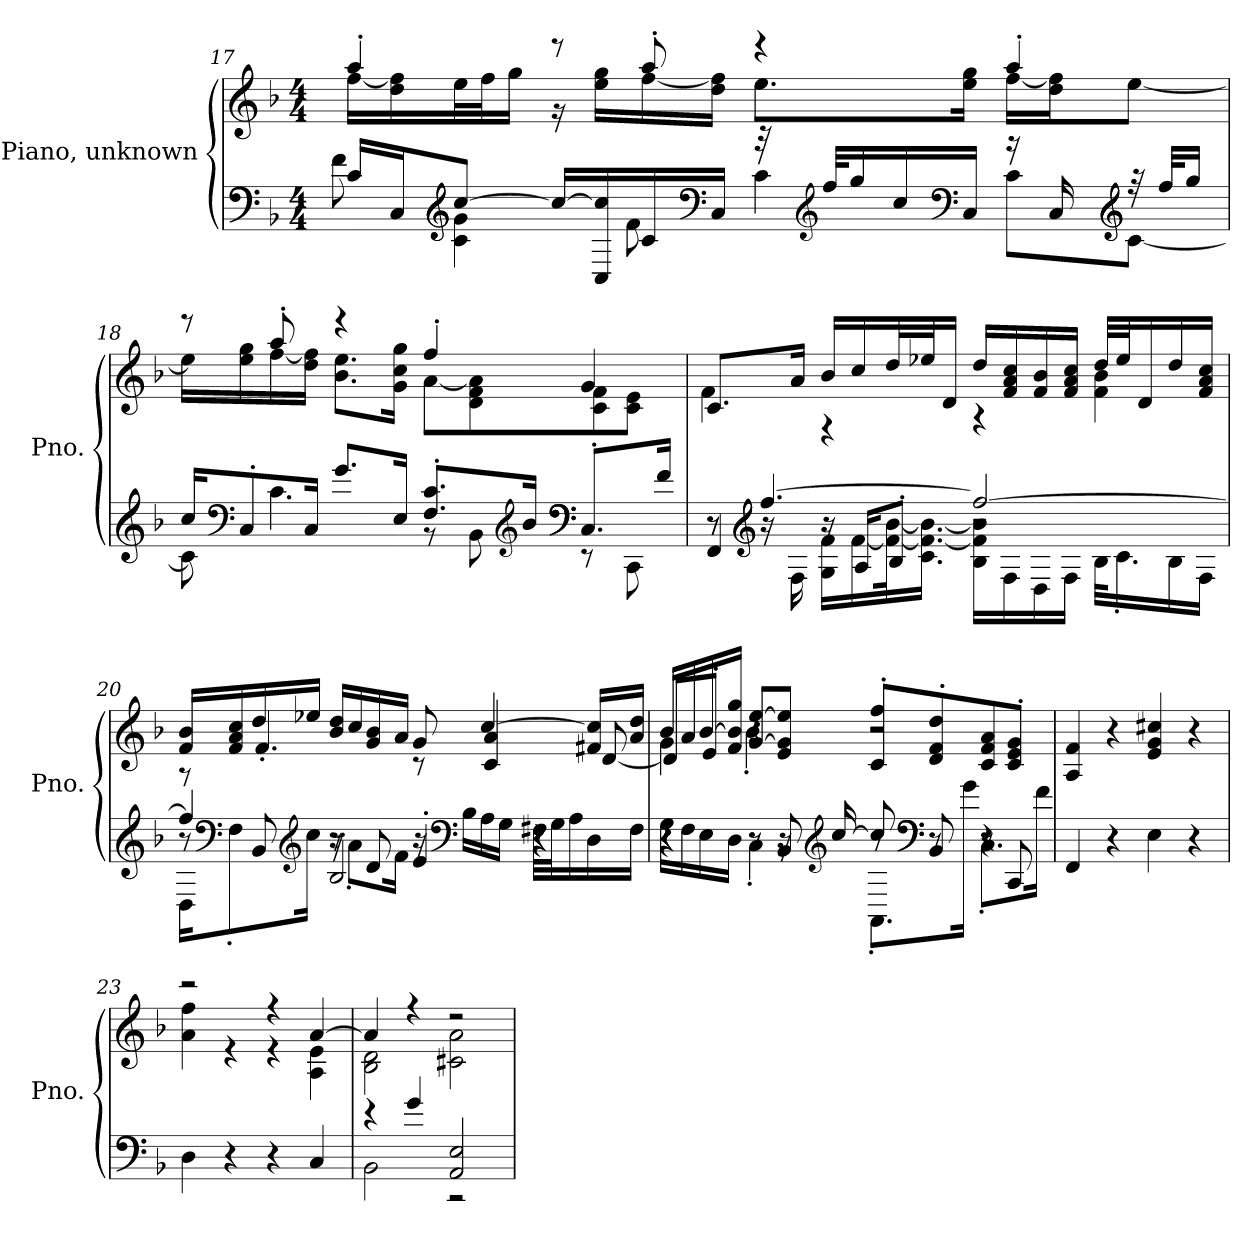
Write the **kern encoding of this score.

**kern	**kern
*part1	*part1
*staff2	*staff1
*I"Piano, unknown	*
*I'Pno.	*
!!LO:LB:g=z
*clefF4	*clefG2
*k[b-]	*k[b-]
*M4/4	*M4/4
=17	=17
*^	*^
16c/LL	8f\	4aa'/	[16ff\LL
16C/J	.	.	16dd\ 16ff\]
*clefG2	*	*	*
[8cc/J	4c\ 4g\	.	32ee\L
.	.	.	32ff\J
.	.	.	16gg\JJ
16cc/LL_	.	8r	16r
16C/ 16cc/]	.	.	16ee\ 16gg\LL
16c/	8f\	8aa'/	[16ff\
*clefF4	*	*	*
16C/JJ	.	.	16dd\ 16ff\]JJ
32r	4c\	4r	8.ee\L
*clefG2	*	*	*
32ff/KLL	.	.	.
16gg/	.	.	.
16cc/	.	.	.
*clefF4	*	*	*
16C/JJ	.	.	16ee\ 16gg\Jk
16r	8c\L	4aa'/	[16ff\LL
16C/	.	.	16dd\ 16ff\]J
*clefG2	*	*	*
32r	[8c\J	.	[8ee\J
32ff/KLL	.	.	.
16gg/JJ	.	.	.
!!LO:LB:g=z	!!
=18	=18	=18	=18
16cc/KL	8c\]	8r	16ee\LL]
*clefF4	*	*	*
8C'/	.	.	16ee\ 16gg\
.	4.c\	8aa'/	[16ff\
16C/Jk	.	.	16dd\ 16ff\]JJ
8.g/L	.	4r	8.b-\ 8.ee\L
16E/Jk	.	.	16g\ 16cc\ 16gg\Jk
8.F/' 8.c/'L	8r	4ff'/	[8a\L
.	8BB-\	.	8d\ 8f\ 8a\]
*clefG2	*	*	*
16b-/Jk	.	.	.
*clefF4	*	*	*
8.C'/L	8r	4g/	8c\ 8f\
.	8CC\	.	8c\ 8e\J
16f/Jk	.	.	.
=19	=19	=19	=19
*	*^	*	*
8r	8r	4FF/	8.c/L	4f\
*clefG2	*	*	*	*
[4.ff/	16r	.	.	.
.	16F\	.	16a/Jk	.
.	16G\ 16f\LL	16r	16b-/LL	4r
.	[16f\	16A/KL	16cc/	.
.	32f\_ [32b-\K	8B-'/J	32dd/L	.
.	16.c\ 16.f\_ 16.b-\_JJ	.	32ee-X/J	.
.	.	.	16d/JJ	.
2ff/_	16B-\ 16f\] 16b-\]LL	2r	16dd/LL	4r
.	16F\	.	16f/ 16a/ 16cc/	.
.	16D\	.	16f/ 16b-/	.
.	16F\JJ	.	16f/ 16a/ 16cc/JJ	.
.	32B-\KLL	.	32dd/LLL	4f\ 4b-\
.	16.c'\	.	32ee-/J	.
.	.	.	16d/	.
.	16B-\	.	16dd/	.
.	16F\JJ	.	16f/ 16a/ 16cc/JJ	.
!!LO:LB:g=z	!!
=20	=20	=20	=20	=20
4ff/]	16D\KL	8r	16f/ 16b-/LL	8r
*clefF4	*	*	*	*
.	8F'\	.	16f/ 16a/ 16cc/	.
.	.	8BB-/	16dd/	4.f'/
*clefG2	*	*	*	*
.	16cc\Jk	.	16ee-X/JJ	.
8r	16r	2B-'/	16b-/ 16dd/LL	.
.	8a'\L	.	16cc/	.
8d/	.	.	16g/ 16b-/	.
.	16f\Jk	.	16a/JJ	.
4e'/	16r	.	8g/	8r
*clefF4	*	*	*	*
.	16B-\LL	.	.	.
.	16A\	.	[4cc/	4c/ 4a/
.	16G\JJ	.	.	.
4r	32F#X\LLL	4r	.	.
.	32G\J	.	.	.
.	16A\	.	.	.
.	16D\	.	16f#X/ 16cc/]LL	[8d/
.	16F#\JJ	.	16a/ 16dd/JJ	.
!!LO:PB:g=z
=21	=21	=21	=21	=21
*	*	*	*	*^
4r	16G\LL	4r	16b-/LL	4g\	8d/L]
.	16F\	.	16a/	.	.
.	16E\	.	[16b-/	.	8e'/J
.	16D\JJ	.	16f/ 16b-/] 16gg/JJ	.	.
8r	4C'\	8r	[8g/ [8ee/L	4b-'\	4r
16r	.	8BB-/	8e/ 8g/] 8ee/]J	.	.
*clefG2	*	*	*	*	*
[16cc/	.	.	.	.	.
8cc/]	8.AA'\L	8r	8c/' 8ff/'L	2r	2r
*clefF4	*	*	*	*	*
8r	.	8BB-/	8d/' 8f/' 8dd/'	.	.
.	16g\Jk	.	.	.	.
4r	8.C'\L	8r	8c/ 8f/ 8a/	.	.
.	.	8CC/	8c/' 8e/' 8g/'J	.	.
.	16f\Jk	.	.	.	.
*v	*v	*v	*	*	*
*	*v	*v	*v
=22	=22
4FF/	4A/ 4f/
4r	4r
4E\	4e/ 4g/ 4cc#X/
4r	4r
=23	=23
*	*^
4D\	2r	4a\ 4ff\
4r	.	4r
4r	4r	4r
4C/	[4a/	4A\ 4e\
=24	=24	=24
*^	*	*
4r	2BB-\	4a/]	2B-\ 2d\
4g/	.	4r	.
2AA/ 2E/	2r	2r	2c#X\ 2a\
*v	*v	*	*
*	*v	*v
=	=
*-	*-
